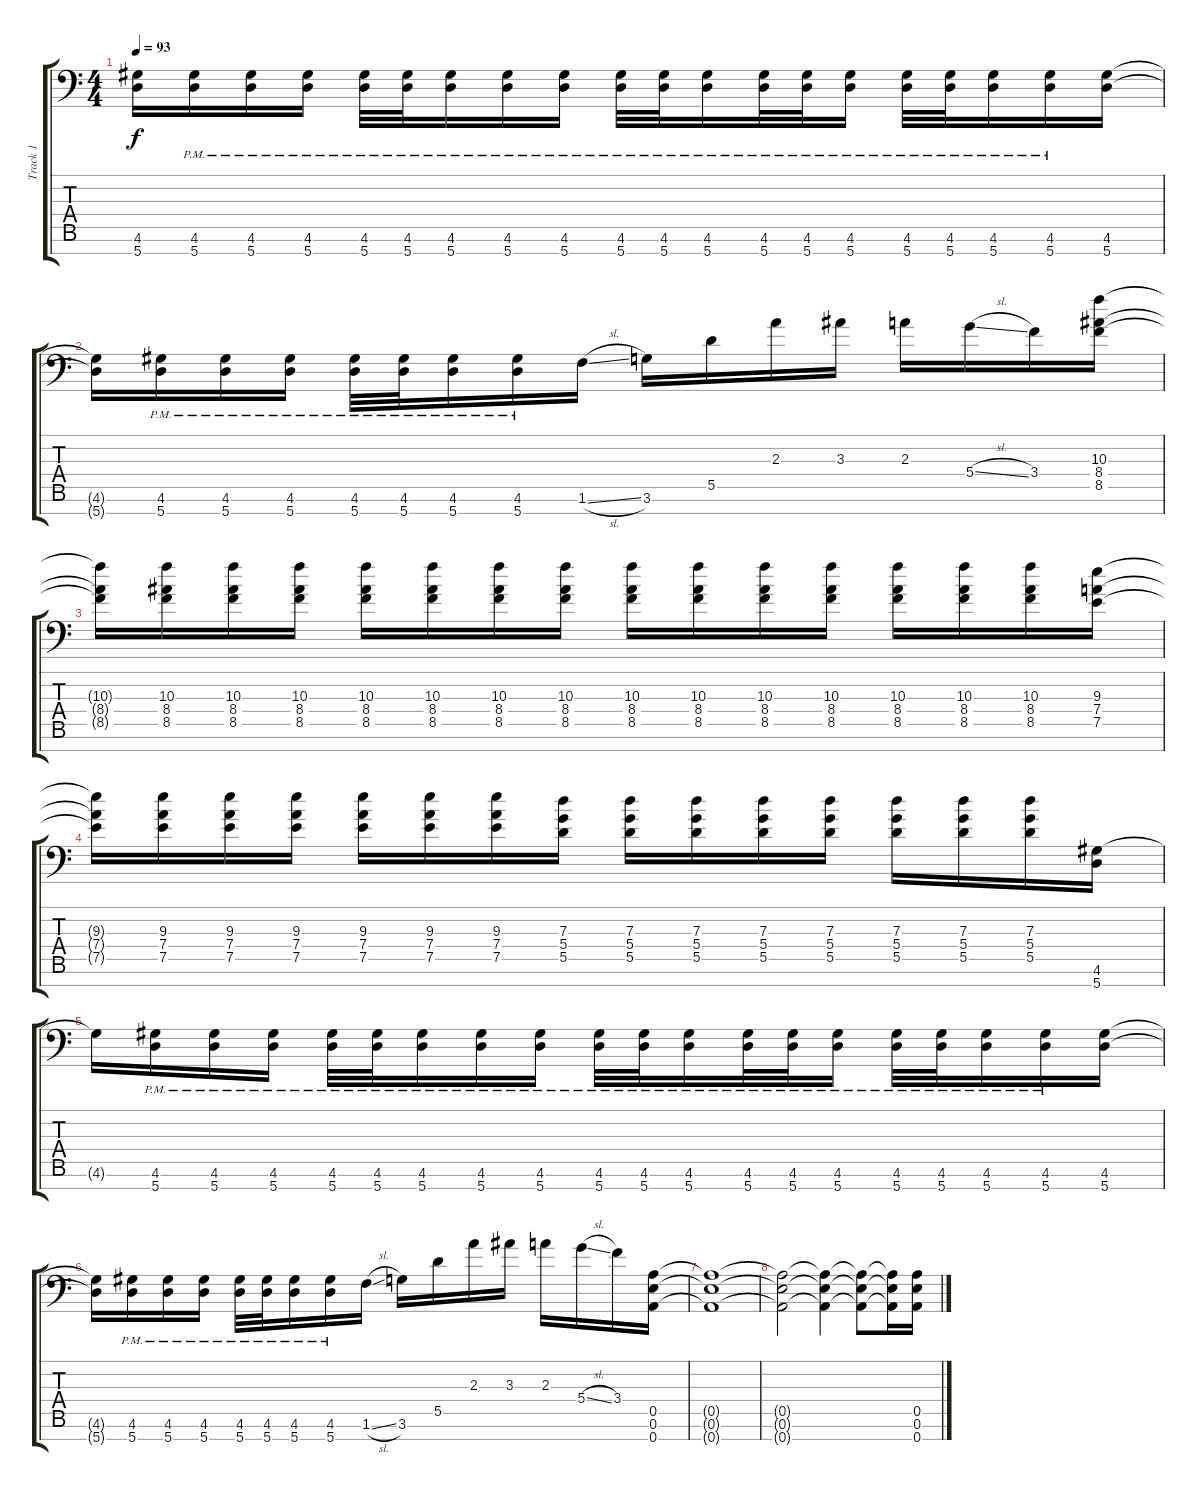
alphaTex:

\track ("Track 1" "Track 1") {instrument distortionguitar}
\staff {score tabs}
\tuning (E4 B3 G3 D3 A2 E2 A1) {hide}
\ts (4 4)
\tempo 93
\clef f4
\ks c
(4.6{t} 5.7{t}).16{dy f} (4.6{pm} 5.7{pm}).16 (4.6{pm} 5.7{pm}).16 (4.6{pm} 5.7{pm}).16 (4.6{pm} 5.7{pm}).32 (4.6{pm} 5.7{pm}).32 (4.6{pm} 5.7{pm}).16 (4.6{pm} 5.7{pm}).16 (4.6{pm} 5.7{pm}).16 (4.6{pm} 5.7{pm}).32 (4.6{pm} 5.7{pm}).32 (4.6{pm} 5.7{pm}).16 (4.6{pm} 5.7{pm}).32 (4.6{pm} 5.7{pm}).32 (4.6{pm} 5.7{pm}).16 (4.6{pm} 5.7{pm}).32 (4.6{pm} 5.7{pm}).32 (4.6{pm} 5.7{pm}).16 (4.6{pm} 5.7{pm}).16 (4.6 5.7).16 |
(4.6{t} 5.7{t}).16 (4.6{pm} 5.7{pm}).16 (4.6{pm} 5.7{pm}).16 (4.6{pm} 5.7{pm}).16 (4.6{pm} 5.7{pm}).32 (4.6{pm} 5.7{pm}).32 (4.6{pm} 5.7{pm}).16 (4.6{pm} 5.7{pm}).16 1.6{sl}.16 3.6.16 5.5.16 2.3.16 3.3.16 2.3.16 5.4{sl}.16 3.4.16 (10.3 8.4 8.5).16 |
(10.3{t} 8.4{t} 8.5{t}).16 (10.3 8.4 8.5).16 (10.3 8.4 8.5).16 (10.3 8.4 8.5).16 (10.3 8.4 8.5).16 (10.3 8.4 8.5).16 (10.3 8.4 8.5).16 (10.3 8.4 8.5).16 (10.3 8.4 8.5).16 (10.3 8.4 8.5).16 (10.3 8.4 8.5).16 (10.3 8.4 8.5).16 (10.3 8.4 8.5).16 (10.3 8.4 8.5).16 (10.3 8.4 8.5).16 (9.3 7.4 7.5).16 |
(9.3{t} 7.4{t} 7.5{t}).16 (9.3 7.4 7.5).16 (9.3 7.4 7.5).16 (9.3 7.4 7.5).16 (9.3 7.4 7.5).16 (9.3 7.4 7.5).16 (9.3 7.4 7.5).16 (7.3 5.4 5.5).16 (7.3 5.4 5.5).16 (7.3 5.4 5.5).16 (7.3 5.4 5.5).16 (7.3 5.4 5.5).16 (7.3 5.4 5.5).16 (7.3 5.4 5.5).16 (7.3 5.4 5.5).16 (4.6 5.7).16 |
4.6{t}.16 (4.6{pm} 5.7{pm}).16 (4.6{pm} 5.7{pm}).16 (4.6{pm} 5.7{pm}).16 (4.6{pm} 5.7{pm}).32 (4.6{pm} 5.7{pm}).32 (4.6{pm} 5.7{pm}).16 (4.6{pm} 5.7{pm}).16 (4.6{pm} 5.7{pm}).16 (4.6{pm} 5.7{pm}).32 (4.6{pm} 5.7{pm}).32 (4.6{pm} 5.7{pm}).16 (4.6{pm} 5.7{pm}).32 (4.6{pm} 5.7{pm}).32 (4.6{pm} 5.7{pm}).16 (4.6{pm} 5.7{pm}).32 (4.6{pm} 5.7{pm}).32 (4.6{pm} 5.7{pm}).16 (4.6{pm} 5.7{pm}).16 (4.6 5.7).16 |
(4.6{t} 5.7{t}).16 (4.6{pm} 5.7{pm}).16 (4.6{pm} 5.7{pm}).16 (4.6{pm} 5.7{pm}).16 (4.6{pm} 5.7{pm}).32 (4.6{pm} 5.7{pm}).32 (4.6{pm} 5.7{pm}).16 (4.6{pm} 5.7{pm}).16 1.6{sl}.16 3.6.16 5.5.16 2.3.16 3.3.16 2.3.16 5.4{sl}.16 3.4.16 (0.5 0.6 0.7).16 |
(0.5{t} 0.6{t} 0.7{t}).1 |
(0.5{t} 0.6{t} 0.7{t}).2 (0.5{t} 0.6{t} 0.7{t}).4 (0.5{t} 0.6{t} 0.7{t}).8 (0.5{t} 0.6{t} 0.7{t}).16 (0.5 0.6 0.7).16
